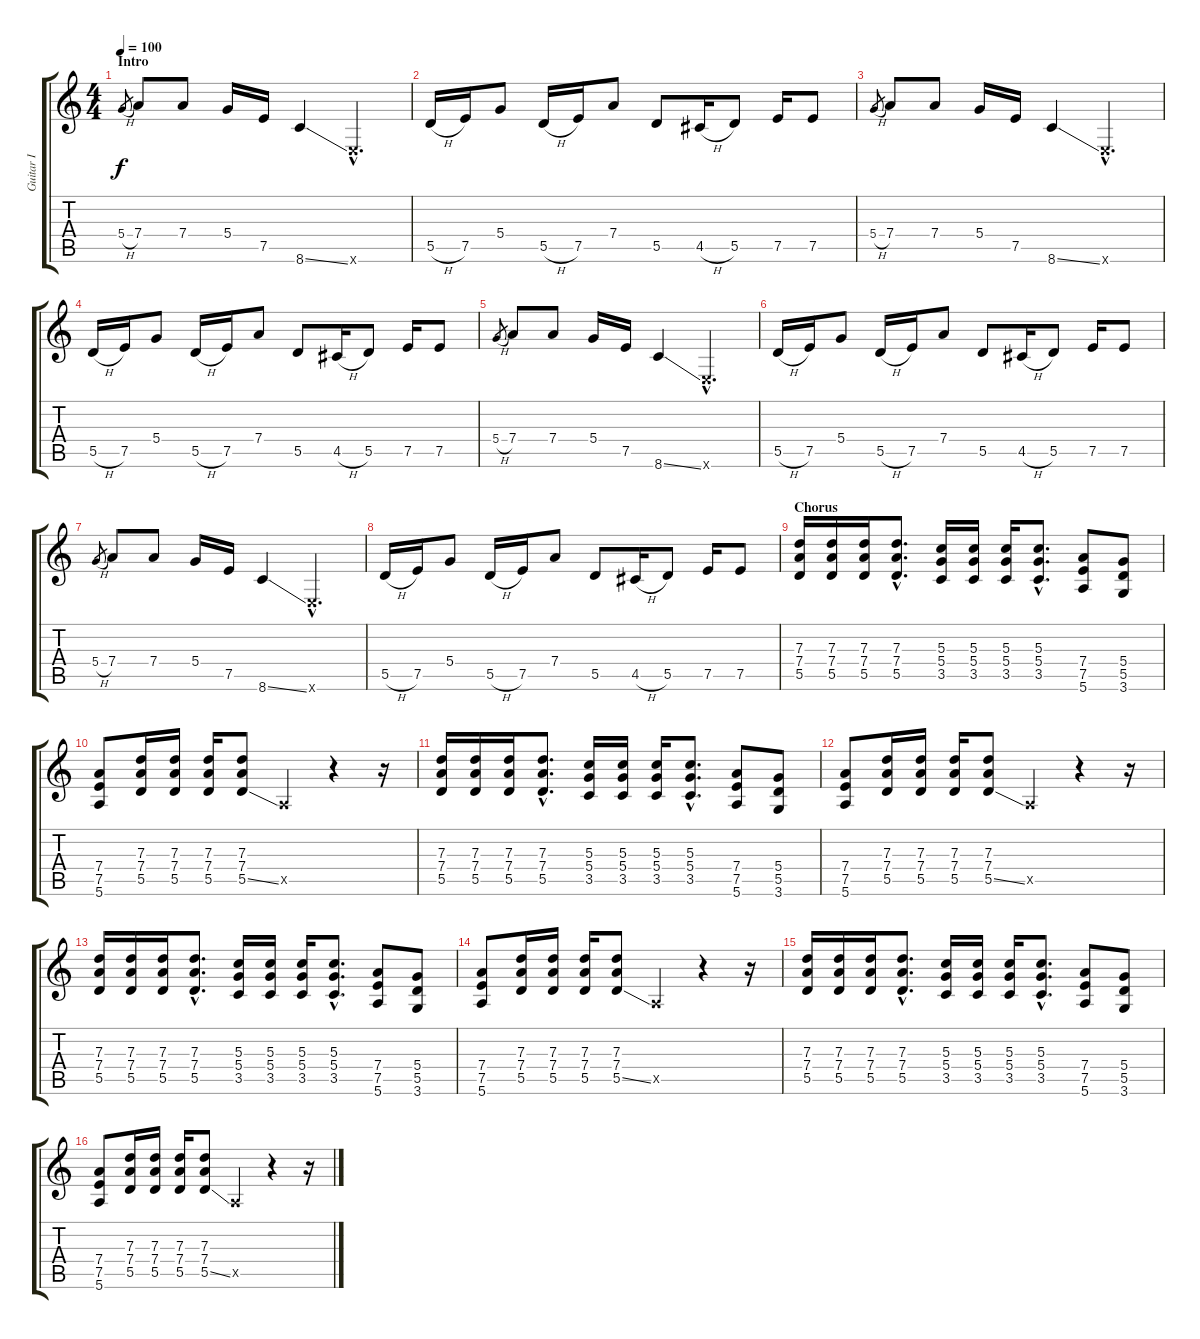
\track ("Guitar I" "Guitar I") {instrument overdrivenguitar}
\staff {score tabs}
\tuning (E4 B3 G3 D3 A2 E2) {hide}
\ts (4 4)
\section ("" "Intro")
\tempo 100
\clef g2
\ks c
5.4{h}.8{gr dy f instrument overdrivenguitar} 7.4.8 7.4.8 5.4.16 7.5.16 8.6{ss}.4 0.6{hac x}.4{d} |
5.5{h}.16 7.5.16 5.4.8 5.5{h}.16 7.5.16 7.4.8 5.5.8 4.5{h}.16 5.5.8 7.5.16 7.5.8 |
5.4{h}.8{gr} 7.4.8 7.4.8 5.4.16 7.5.16 8.6{ss}.4 0.6{hac x}.4{d} |
5.5{h}.16 7.5.16 5.4.8 5.5{h}.16 7.5.16 7.4.8 5.5.8 4.5{h}.16 5.5.8 7.5.16 7.5.8 |
5.4{h}.8{gr} 7.4.8 7.4.8 5.4.16 7.5.16 8.6{ss}.4 0.6{hac x}.4{d} |
5.5{h}.16 7.5.16 5.4.8 5.5{h}.16 7.5.16 7.4.8 5.5.8 4.5{h}.16 5.5.8 7.5.16 7.5.8 |
5.4{h}.8{gr} 7.4.8 7.4.8 5.4.16 7.5.16 8.6{ss}.4 0.6{hac x}.4{d} |
5.5{h}.16 7.5.16 5.4.8 5.5{h}.16 7.5.16 7.4.8 5.5.8 4.5{h}.16 5.5.8 7.5.16 7.5.8 |
\section ("" "Chorus")
(7.3 7.4 5.5).16 (7.3 7.4 5.5).16 (7.3 7.4 5.5).16 (7.3{hac} 7.4{hac} 5.5{hac}).8{d} (5.3 5.4 3.5).16 (5.3 5.4 3.5).16 (5.3 5.4 3.5).16 (5.3{hac} 5.4{hac} 3.5{hac}).8{d} (7.4 7.5 5.6).8 (5.4 5.5 3.6).8 |
(7.4 7.5 5.6).8 (7.3 7.4 5.5).16 (7.3 7.4 5.5).16 (7.3 7.4 5.5).16 (7.3 7.4 5.5{ss}).8 0.5{x}.4 r.4 r.16 |
(7.3 7.4 5.5).16 (7.3 7.4 5.5).16 (7.3 7.4 5.5).16 (7.3{hac} 7.4{hac} 5.5{hac}).8{d} (5.3 5.4 3.5).16 (5.3 5.4 3.5).16 (5.3 5.4 3.5).16 (5.3{hac} 5.4{hac} 3.5{hac}).8{d} (7.4 7.5 5.6).8 (5.4 5.5 3.6).8 |
(7.4 7.5 5.6).8 (7.3 7.4 5.5).16 (7.3 7.4 5.5).16 (7.3 7.4 5.5).16 (7.3 7.4 5.5{ss}).8 0.5{x}.4 r.4 r.16 |
(7.3 7.4 5.5).16 (7.3 7.4 5.5).16 (7.3 7.4 5.5).16 (7.3{hac} 7.4{hac} 5.5{hac}).8{d} (5.3 5.4 3.5).16 (5.3 5.4 3.5).16 (5.3 5.4 3.5).16 (5.3{hac} 5.4{hac} 3.5{hac}).8{d} (7.4 7.5 5.6).8 (5.4 5.5 3.6).8 |
(7.4 7.5 5.6).8 (7.3 7.4 5.5).16 (7.3 7.4 5.5).16 (7.3 7.4 5.5).16 (7.3 7.4 5.5{ss}).8 0.5{x}.4 r.4 r.16 |
(7.3 7.4 5.5).16 (7.3 7.4 5.5).16 (7.3 7.4 5.5).16 (7.3{hac} 7.4{hac} 5.5{hac}).8{d} (5.3 5.4 3.5).16 (5.3 5.4 3.5).16 (5.3 5.4 3.5).16 (5.3{hac} 5.4{hac} 3.5{hac}).8{d} (7.4 7.5 5.6).8 (5.4 5.5 3.6).8 |
(7.4 7.5 5.6).8 (7.3 7.4 5.5).16 (7.3 7.4 5.5).16 (7.3 7.4 5.5).16 (7.3 7.4 5.5{ss}).8 0.5{x}.4 r.4 r.16
